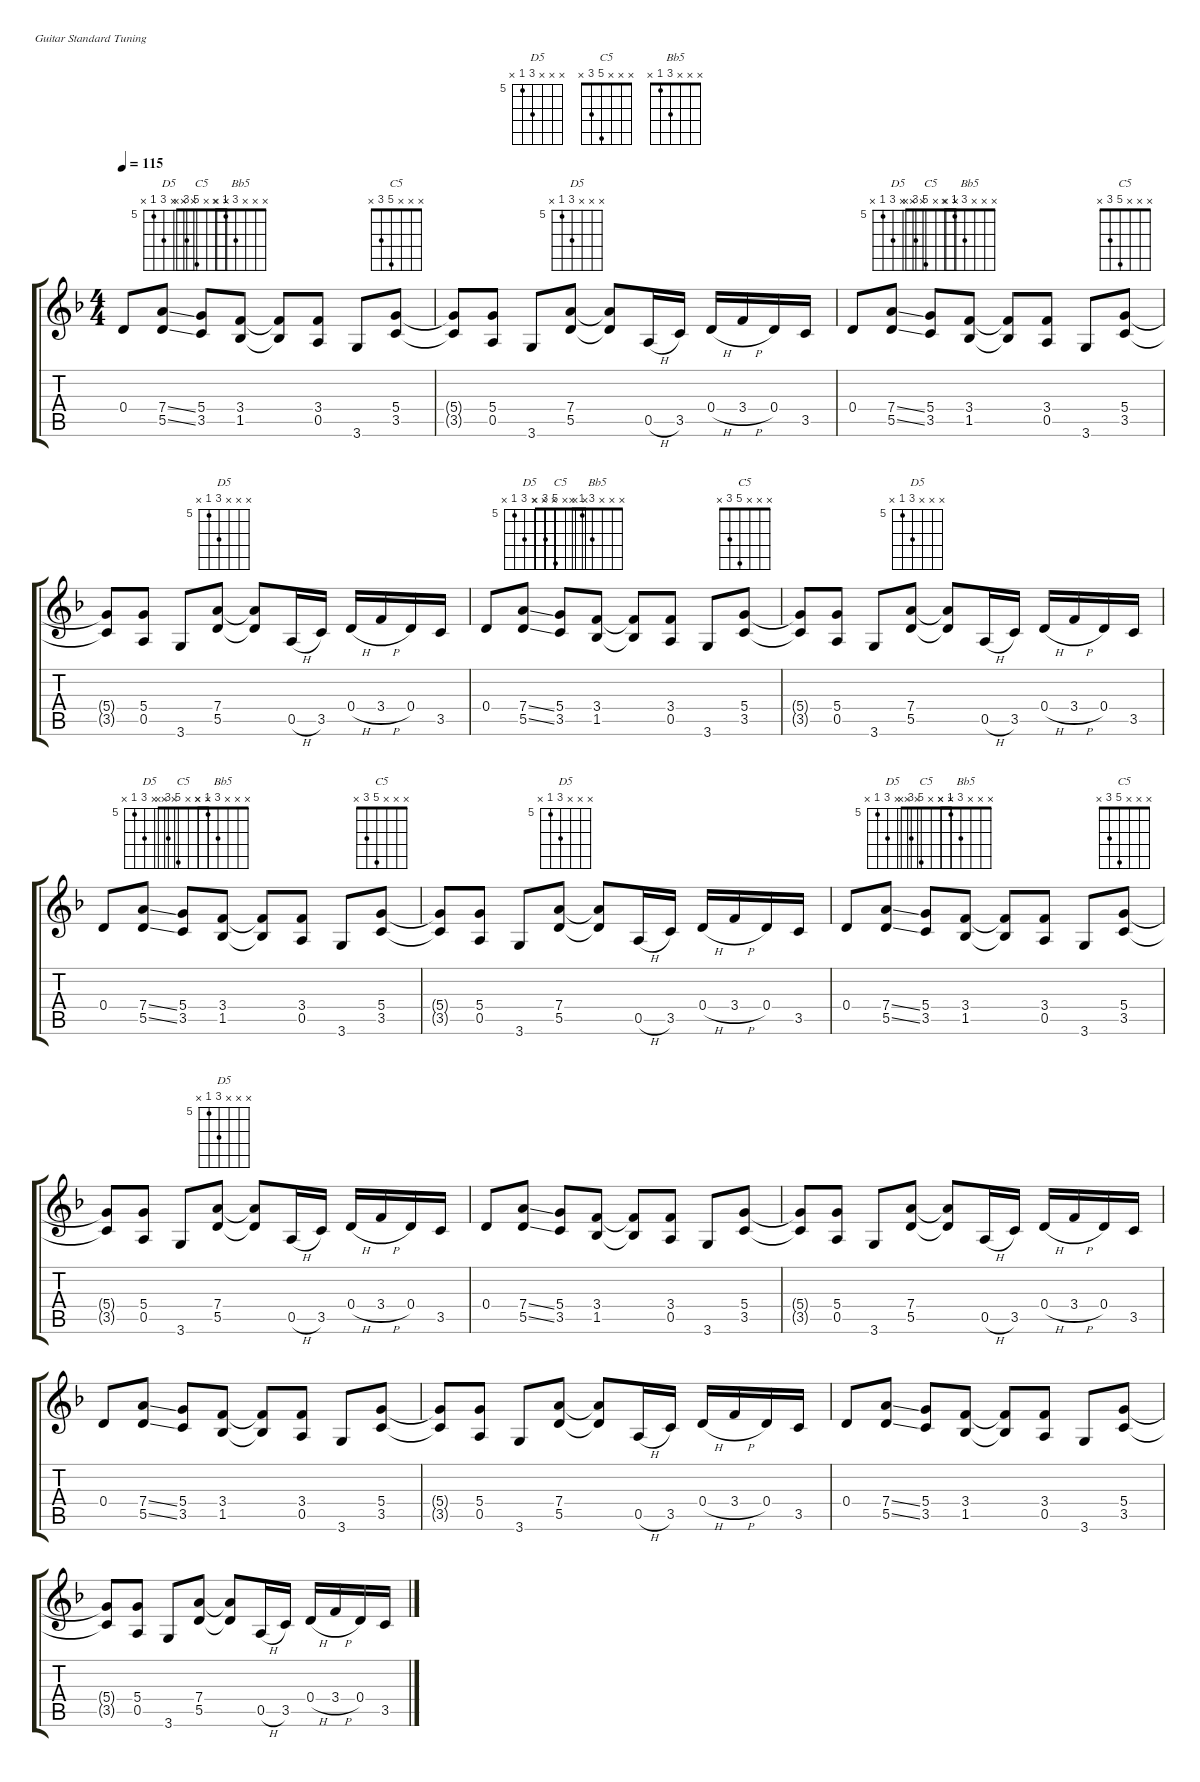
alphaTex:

\hideDynamics
\bracketExtendMode groupsimilarinstruments
\singleTrackTrackNamePolicy hidden
\multiTrackTrackNamePolicy hidden
\firstSystemTrackNameOrientation horizontal
\otherSystemsTrackNameOrientation horizontal
\chordDiagramsInScore
\defaultBarNumberDisplay Hide
\track ("Guitar 2 background" "E-Gt") {instrument overdrivenguitar}
\staff {score tabs}
\tuning (E4 B3 G3 D3 A2 E2)
\chord ("D5" x x x 7 5 x) {firstfret 5}
\chord ("C5" x x x 5 3 x)
\chord ("Bb5" x x x 3 1 x)
\ts (4 4)
\tempo 115
\clef g2
\ks dminor
0.4.8{dy f} (7.4{ss} 5.5{ss}).8{ch "D5"} (5.4 3.5).8{ch "C5"} (3.4 1.5).8{ch "Bb5"} (3.4{t} 1.5{t}).8 (3.4 0.5).8 3.6.8 (5.4 3.5).8{ch "C5"} |
(5.4{t} 3.5{t}).8 (5.4 0.5).8 3.6.8 (7.4 5.5).8{ch "D5"} (7.4{t} 5.5{t}).8 0.5{h}.16 3.5.16 0.4{h}.16 3.4{h}.16 0.4.16 3.5.16 |
0.4.8 (7.4{ss} 5.5{ss}).8{ch "D5"} (5.4 3.5).8{ch "C5"} (3.4 1.5).8{ch "Bb5"} (3.4{t} 1.5{t}).8 (3.4 0.5).8 3.6.8 (5.4 3.5).8{ch "C5"} |
(5.4{t} 3.5{t}).8 (5.4 0.5).8 3.6.8 (7.4 5.5).8{ch "D5"} (7.4{t} 5.5{t}).8 0.5{h}.16 3.5.16 0.4{h}.16 3.4{h}.16 0.4.16 3.5.16 |
0.4.8 (7.4{ss} 5.5{ss}).8{ch "D5"} (5.4 3.5).8{ch "C5"} (3.4 1.5).8{ch "Bb5"} (3.4{t} 1.5{t}).8 (3.4 0.5).8 3.6.8 (5.4 3.5).8{ch "C5"} |
(5.4{t} 3.5{t}).8 (5.4 0.5).8 3.6.8 (7.4 5.5).8{ch "D5"} (7.4{t} 5.5{t}).8 0.5{h}.16 3.5.16 0.4{h}.16 3.4{h}.16 0.4.16 3.5.16 |
0.4.8 (7.4{ss} 5.5{ss}).8{ch "D5"} (5.4 3.5).8{ch "C5"} (3.4 1.5).8{ch "Bb5"} (3.4{t} 1.5{t}).8 (3.4 0.5).8 3.6.8 (5.4 3.5).8{ch "C5"} |
(5.4{t} 3.5{t}).8 (5.4 0.5).8 3.6.8 (7.4 5.5).8{ch "D5"} (7.4{t} 5.5{t}).8 0.5{h}.16 3.5.16 0.4{h}.16 3.4{h}.16 0.4.16 3.5.16 |
0.4.8 (7.4{ss} 5.5{ss}).8{ch "D5"} (5.4 3.5).8{ch "C5"} (3.4 1.5).8{ch "Bb5"} (3.4{t} 1.5{t}).8 (3.4 0.5).8 3.6.8 (5.4 3.5).8{ch "C5"} |
(5.4{t} 3.5{t}).8 (5.4 0.5).8 3.6.8 (7.4 5.5).8{ch "D5"} (7.4{t} 5.5{t}).8 0.5{h}.16 3.5.16 0.4{h}.16 3.4{h}.16 0.4.16 3.5.16 |
0.4.8 (7.4{ss} 5.5{ss}).8 (5.4 3.5).8 (3.4 1.5).8 (3.4{t} 1.5{t}).8 (3.4 0.5).8 3.6.8 (5.4 3.5).8 |
(5.4{t} 3.5{t}).8 (5.4 0.5).8 3.6.8 (7.4 5.5).8 (7.4{t} 5.5{t}).8 0.5{h}.16 3.5.16 0.4{h}.16 3.4{h}.16 0.4.16 3.5.16 |
0.4.8 (7.4{ss} 5.5{ss}).8 (5.4 3.5).8 (3.4 1.5).8 (3.4{t} 1.5{t}).8 (3.4 0.5).8 3.6.8 (5.4 3.5).8 |
(5.4{t} 3.5{t}).8 (5.4 0.5).8 3.6.8 (7.4 5.5).8 (7.4{t} 5.5{t}).8 0.5{h}.16 3.5.16 0.4{h}.16 3.4{h}.16 0.4.16 3.5.16 |
0.4.8 (7.4{ss} 5.5{ss}).8 (5.4 3.5).8 (3.4 1.5).8 (3.4{t} 1.5{t}).8 (3.4 0.5).8 3.6.8 (5.4 3.5).8 |
(5.4{t} 3.5{t}).8 (5.4 0.5).8 3.6.8 (7.4 5.5).8 (7.4{t} 5.5{t}).8 0.5{h}.16 3.5.16 0.4{h}.16 3.4{h}.16 0.4.16 3.5.16
